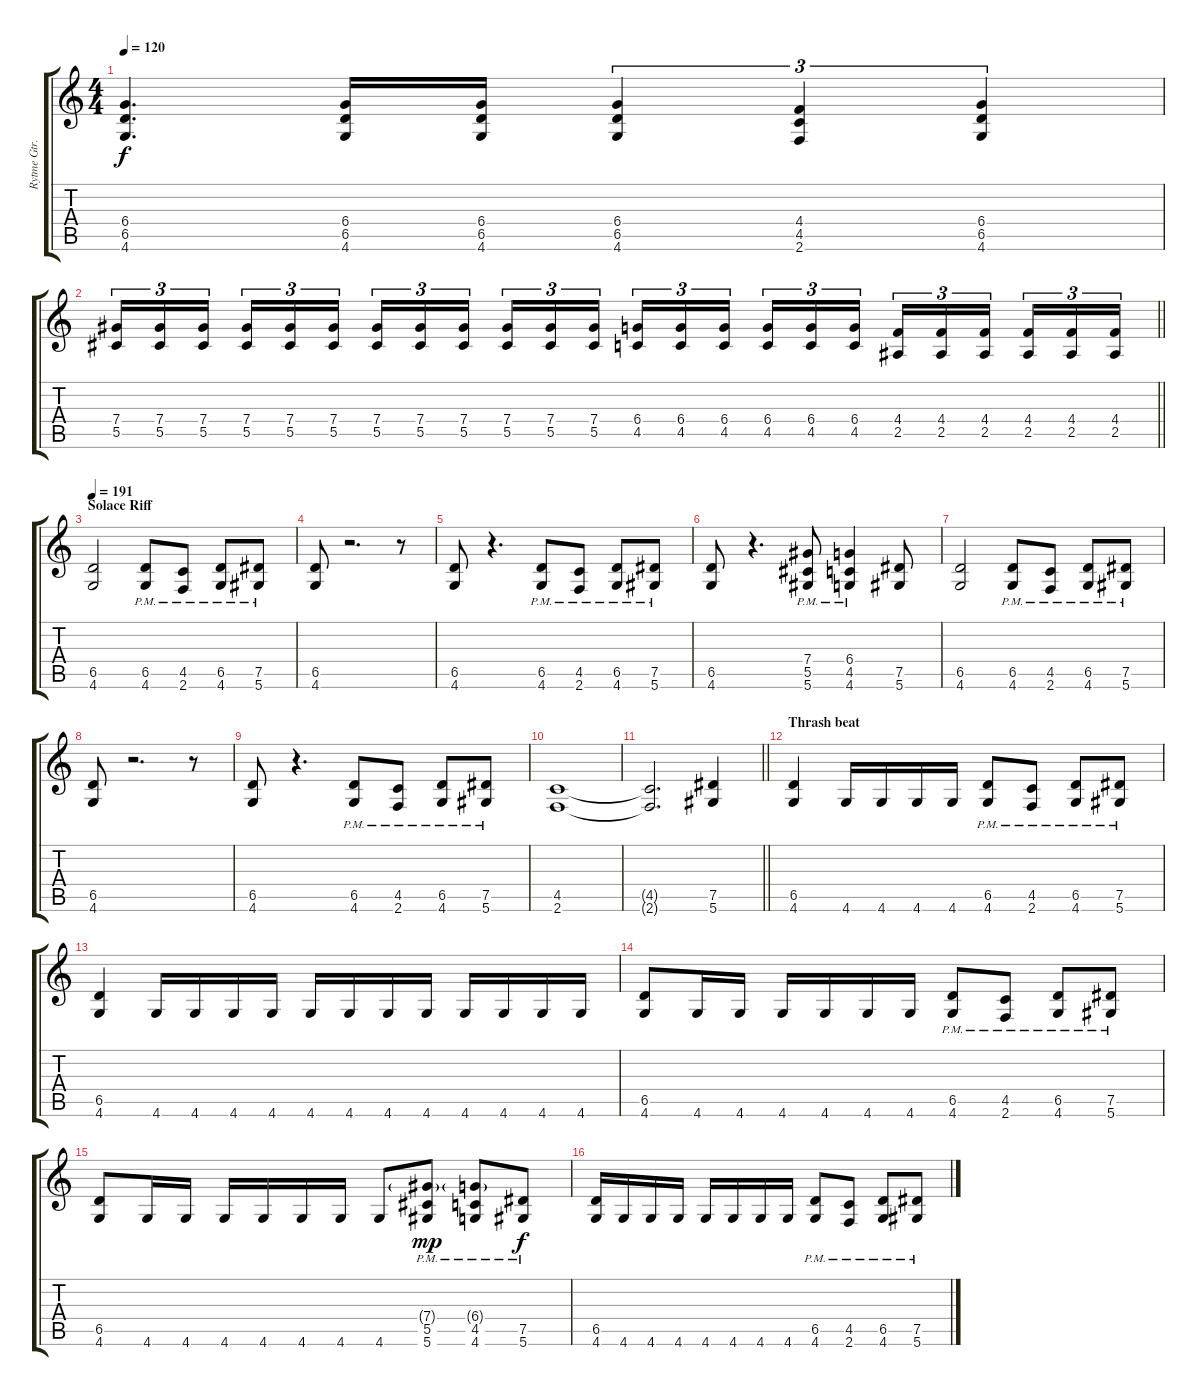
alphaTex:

\track ("Rytme Gtr. 1" "Rytme Gtr.") {instrument distortionguitar}
\staff {score tabs}
\tuning (Eb4 Bb3 Gb3 Db3 Ab2 Eb2) {hide}
\ts (4 4)
\tempo 120
\clef g2
\ks c
(6.4 6.5 4.6).4{d dy f} (6.4 6.5 4.6).16 (6.4 6.5 4.6).16 (6.4 6.5 4.6).4{tu (3 2)} (4.4 4.5 2.6).4{tu (3 2)} (6.4 6.5 4.6).4{tu (3 2)} |
\barLineRight lightlight
(7.4 5.5).16{tu (3 2)} (7.4 5.5).16{tu (3 2)} (7.4 5.5).16{tu (3 2) beam splitsecondary} (7.4 5.5).16{tu (3 2)} (7.4 5.5).16{tu (3 2)} (7.4 5.5).16{tu (3 2)} (7.4 5.5).16{tu (3 2)} (7.4 5.5).16{tu (3 2)} (7.4 5.5).16{tu (3 2) beam splitsecondary} (7.4 5.5).16{tu (3 2)} (7.4 5.5).16{tu (3 2)} (7.4 5.5).16{tu (3 2)} (6.4 4.5).16{tu (3 2)} (6.4 4.5).16{tu (3 2)} (6.4 4.5).16{tu (3 2) beam splitsecondary} (6.4 4.5).16{tu (3 2)} (6.4 4.5).16{tu (3 2)} (6.4 4.5).16{tu (3 2)} (4.4 2.5).16{tu (3 2)} (4.4 2.5).16{tu (3 2)} (4.4 2.5).16{tu (3 2) beam splitsecondary} (4.4 2.5).16{tu (3 2)} (4.4 2.5).16{tu (3 2)} (4.4 2.5).16{tu (3 2)} |
\section ("" "Solace Riff")
\tempo 191
(6.5 4.6).2 (6.5{pm} 4.6{pm}).8 (4.5{pm} 2.6{pm}).8 (6.5{pm} 4.6{pm}).8 (7.5{pm} 5.6{pm}).8 |
(6.5 4.6).8 r.2{d} r.8 |
(6.5 4.6).8 r.4{d} (6.5{pm} 4.6{pm}).8 (4.5{pm} 2.6{pm}).8 (6.5{pm} 4.6{pm}).8 (7.5{pm} 5.6{pm}).8 |
(6.5 4.6).8 r.4{d} (7.4 5.5 5.6{pm}).8 (6.4 4.5 4.6{pm}).4 (7.5 5.6).8 |
(6.5 4.6).2 (6.5{pm} 4.6{pm}).8 (4.5{pm} 2.6{pm}).8 (6.5{pm} 4.6{pm}).8 (7.5{pm} 5.6{pm}).8 |
(6.5 4.6).8 r.2{d} r.8 |
(6.5 4.6).8 r.4{d} (6.5{pm} 4.6{pm}).8 (4.5{pm} 2.6{pm}).8 (6.5{pm} 4.6{pm}).8 (7.5{pm} 5.6{pm}).8 |
(4.5 2.6).1 |
\barLineRight lightlight
(4.5{t} 2.6{t}).2{d} (7.5 5.6).4 |
\section ("" "Thrash beat")
(6.5 4.6).4 4.6.16 4.6.16 4.6.16 4.6.16 (6.5{pm} 4.6{pm}).8 (4.5{pm} 2.6{pm}).8 (6.5{pm} 4.6{pm}).8 (7.5{pm} 5.6{pm}).8 |
(6.5 4.6).4 4.6.16 4.6.16 4.6.16 4.6.16 4.6.16 4.6.16 4.6.16 4.6.16 4.6.16 4.6.16 4.6.16 4.6.16 |
(6.5 4.6).8 4.6.16 4.6.16 4.6.16 4.6.16 4.6.16 4.6.16 (6.5{pm} 4.6{pm}).8 (4.5{pm} 2.6{pm}).8 (6.5{pm} 4.6{pm}).8 (7.5{pm} 5.6{pm}).8 |
(6.5 4.6).8 4.6.16 4.6.16 4.6.16 4.6.16 4.6.16 4.6.16 4.6.8 (7.4{g} 5.5 5.6{pm}).8{dy mp} (6.4{g} 4.5 4.6{pm}).8 (7.5{pm} 5.6{pm}).8{dy f} |
(6.5 4.6).16 4.6.16 4.6.16 4.6.16 4.6.16 4.6.16 4.6.16 4.6.16 (6.5{pm} 4.6{pm}).8 (4.5{pm} 2.6{pm}).8 (6.5{pm} 4.6{pm}).8 (7.5{pm} 5.6{pm}).8
